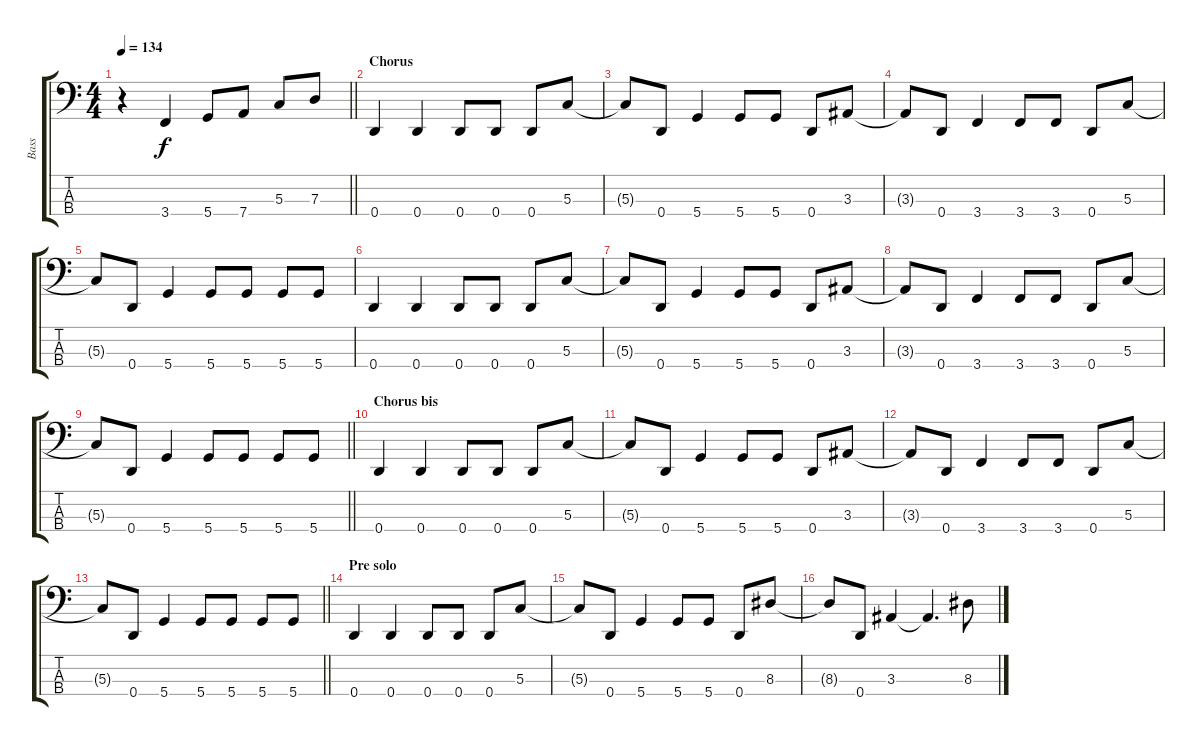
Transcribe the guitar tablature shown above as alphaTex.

\track ("Bass" "Bass") {instrument electricbassfinger}
\staff {score tabs}
\tuning (F2 C2 G1 D1) {hide}
\ts (4 4)
\tempo 134
\clef f4
\barLineRight lightlight
\ks c
r.4{dy f} 3.4.4 5.4.8 7.4.8 5.3.8 7.3.8 |
\section ("" "Chorus")
0.4.4 0.4.4 0.4.8 0.4.8 0.4.8 5.3.8 |
5.3{t}.8 0.4.8 5.4.4 5.4.8 5.4.8 0.4.8 3.3.8 |
3.3{t}.8 0.4.8 3.4.4 3.4.8 3.4.8 0.4.8 5.3.8 |
5.3{t}.8 0.4.8 5.4.4 5.4.8 5.4.8 5.4.8 5.4.8 |
0.4.4 0.4.4 0.4.8 0.4.8 0.4.8 5.3.8 |
5.3{t}.8 0.4.8 5.4.4 5.4.8 5.4.8 0.4.8 3.3.8 |
3.3{t}.8 0.4.8 3.4.4 3.4.8 3.4.8 0.4.8 5.3.8 |
\barLineRight lightlight
5.3{t}.8 0.4.8 5.4.4 5.4.8 5.4.8 5.4.8 5.4.8 |
\section ("" "Chorus bis")
0.4.4 0.4.4 0.4.8 0.4.8 0.4.8 5.3.8 |
5.3{t}.8 0.4.8 5.4.4 5.4.8 5.4.8 0.4.8 3.3.8 |
3.3{t}.8 0.4.8 3.4.4 3.4.8 3.4.8 0.4.8 5.3.8 |
\barLineRight lightlight
5.3{t}.8 0.4.8 5.4.4 5.4.8 5.4.8 5.4.8 5.4.8 |
\section ("" "Pre solo")
0.4.4 0.4.4 0.4.8 0.4.8 0.4.8 5.3.8 |
5.3{t}.8 0.4.8 5.4.4 5.4.8 5.4.8 0.4.8 8.3.8 |
8.3{t}.8 0.4.8 3.3.4 3.3{t}.4{d} 8.3.8
